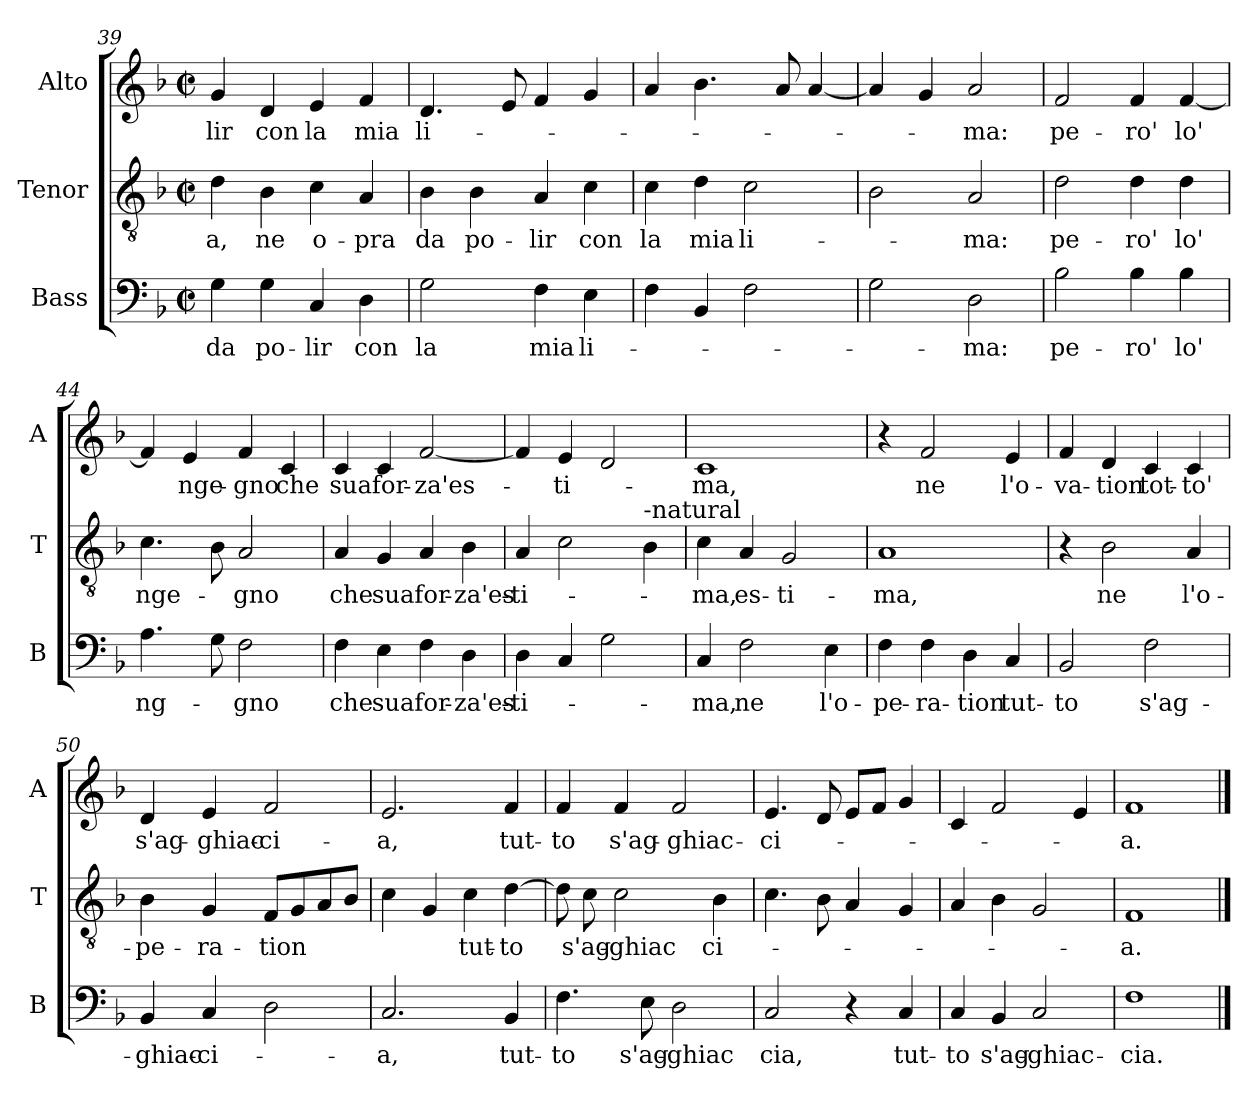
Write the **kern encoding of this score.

**kern	**text	**kern	**text	**kern	**text
*part3	*part3	*part2	*part2	*part1	*part1
*staff3	*staff3	*staff2	*staff2	*staff1	*staff1
*I"Bass	*	*I"Tenor	*	*I"Alto	*
*I'B	*	*I'T	*	*I'A	*
*clefF4	*	*clefGv2	*	*clefG2	*
*k[b-]	*	*k[b-]	*	*k[b-]	*
*F:	*	*F:	*	*F:	*
*M2/2	*	*M2/2	*	*M2/2	*
*met(c|)	*	*met(c|)	*	*met(c|)	*
=39	=39	=39	=39	=39	=39
!	!LO:LY:b	!	!LO:LY:b	!	!LO:LY:b
4G\	da	4d\	-a,	4g/	-lir
!	!LO:LY:b	!	!LO:LY:b	!	!LO:LY:b
4G\	po-	4B-\	ne	4d/	con
!	!LO:LY:b	!	!LO:LY:b	!	!LO:LY:b
4C/	-lir	4c\	o-	4e/	la
!	!LO:LY:b	!	!LO:LY:b	!	!LO:LY:b
4D\	con	4A/	-pra	4f/	mia
=40	=40	=40	=40	=40	=40
!	!LO:LY:b	!	!LO:LY:b	!	!LO:LY:b
2G\	la	4B-\	da	4.d/	li-
!	!	!	!LO:LY:b	!	!
.	.	4B-\	po-	.	.
.	.	.	.	8e/	.
!	!LO:LY:b	!	!LO:LY:b	!	!
4F\	mia	4A/	-lir	4f/	.
!	!LO:LY:b	!	!LO:LY:b	!	!
4E\	li-	4c\	con	4g/	.
!!LO:LB:g=z
=41	=41	=41	=41	=41	=41
!	!	!	!LO:LY:b	!	!
4F\	.	4c\	la	4a/	.
!	!	!	!LO:LY:b	!	!
4BB-/	.	4d\	mia	4.b-\	.
!	!	!	!LO:LY:b	!	!
2F\	.	2c\	li-	.	.
.	.	.	.	8a/	.
.	.	.	.	[4a/	.
=42	=42	=42	=42	=42	=42
2G\	.	2B-\	.	4a/]	.
.	.	.	.	4g/	.
!	!LO:LY:b	!	!LO:LY:b	!	!LO:LY:b
2D\	-ma:	2A/	-ma:	2a/	-ma:
=43	=43	=43	=43	=43	=43
!	!LO:LY:b	!	!LO:LY:b	!	!LO:LY:b
2B-\	pe-	2d\	pe-	2f/	pe-
!	!LO:LY:b	!	!LO:LY:b	!	!LO:LY:b
4B-\	-ro'	4d\	-ro'	4f/	-ro'
!	!LO:LY:b	!	!LO:LY:b	!	!LO:LY:b
4B-\	lo'	4d\	lo'	[4f/	lo'
=44	=44	=44	=44	=44	=44
!	!LO:LY:b	!	!LO:LY:b	!	!
4.A\	ng-	4.c\	nge-	4f/]	.
!	!	!	!	!	!LO:LY:b
.	.	.	.	4e/	nge-
8G\	.	8B-\	.	.	.
!	!LO:LY:b	!	!LO:LY:b	!	!LO:LY:b
2F\	-gno	2A/	-gno	4f/	-gno
!	!	!	!	!	!LO:LY:b
.	.	.	.	4c/	che
=45	=45	=45	=45	=45	=45
!	!LO:LY:b	!	!LO:LY:b	!	!LO:LY:b
4F\	che	4A/	che	4c/	sua
!	!LO:LY:b	!	!LO:LY:b	!	!LO:LY:b
4E\	sua	4G/	sua	4c/	for-
!	!LO:LY:b	!	!LO:LY:b	!	!LO:LY:b
4F\	for-	4A/	for-	[2f/	-za'es-
!	!LO:LY:b	!	!LO:LY:b	!	!
4D\	-za'es-	4B-\	-za'es-	.	.
!!LO:LB:g=z
=46	=46	=46	=46	=46	=46
!	!LO:LY:b	!	!LO:LY:b	!	!
4D\	-ti-	4A/	-ti-	4f/]	.
!	!	!	!	!	!LO:LY:b
4C/	.	2c\	.	4e/	-ti-
2G\	.	.	.	2d/	.
!	!	!LO:TX:a:t=-natural	!	!	!
.	.	4B-\	.	.	.
=47	=47	=47	=47	=47	=47
!	!LO:LY:b	!	!LO:LY:b	!	!LO:LY:b
4C/	-ma,	4c\	-ma,	1c	-ma,
!	!LO:LY:b	!	!LO:LY:b	!	!
2F\	ne	4A/	es-	.	.
!	!	!	!LO:LY:b	!	!
.	.	2G/	-ti-	.	.
!	!LO:LY:b	!	!	!	!
4E\	l'o-	.	.	.	.
=48	=48	=48	=48	=48	=48
!	!LO:LY:b	!	!LO:LY:b	!	!
4F\	-pe-	1A	-ma,	4r	.
!	!LO:LY:b	!	!	!	!LO:LY:b
4F\	-ra-	.	.	2f/	ne
!	!LO:LY:b	!	!	!	!
4D\	-tion	.	.	.	.
!	!LO:LY:b	!	!	!	!LO:LY:b
4C/	tut-	.	.	4e/	l'o-
=49	=49	=49	=49	=49	=49
!	!LO:LY:b	!	!	!	!LO:LY:b
2BB-/	-to	4r	.	4f/	-va-
!	!	!	!LO:LY:b	!	!LO:LY:b
.	.	2B-\	ne	4d/	-tion
!	!LO:LY:b	!	!	!	!LO:LY:b
2F\	s'ag-	.	.	4c/	tot-
!	!	!	!LO:LY:b	!	!LO:LY:b
.	.	4A/	l'o-	4c/	-to'
=50	=50	=50	=50	=50	=50
!	!LO:LY:b	!	!LO:LY:b	!	!LO:LY:b
4BB-/	-ghiac-	4B-\	-pe-	4d/	s'ag-
!	!LO:LY:b	!	!LO:LY:b	!	!LO:LY:b
4C/	-ci-	4G/	-ra-	4e/	-ghiac-
!	!	!	!LO:LY:b	!	!LO:LY:b
2D\	.	8F/L	-tion	2f/	-ci-
.	.	8G/	.	.	.
.	.	8A/	.	.	.
.	.	8B-/J	.	.	.
!!LO:LB:g=z
=51	=51	=51	=51	=51	=51
!	!LO:LY:b	!	!	!	!LO:LY:b
2.C/	-a,	4c\	.	2.e/	-a,
.	.	4G/	.	.	.
!	!	!	!LO:LY:b	!	!
.	.	4c\	tut-	.	.
!	!LO:LY:b	!	!LO:LY:b	!	!LO:LY:b
4BB-/	tut-	[4d\	-to	4f/	tut-
=52	=52	=52	=52	=52	=52
!	!LO:LY:b	!	!	!	!LO:LY:b
4.F\	-to	8d\]	.	4f/	-to
!	!	!	!LO:LY:b	!	!
.	.	8c\	s'ag-	.	.
!	!	!	!LO:LY:b	!	!LO:LY:b
.	.	2c\	-ghiac	4f/	s'ag-
!	!LO:LY:b	!	!	!	!
8E\	s'ag-	.	.	.	.
!	!LO:LY:b	!	!	!	!LO:LY:b
2D\	-ghiac	.	.	2f/	-ghiac-
!	!	!	!LO:LY:b	!	!
.	.	4B-\	ci-	.	.
=53	=53	=53	=53	=53	=53
!	!LO:LY:b	!	!	!	!LO:LY:b
2C/	cia,	4.c\	.	4.e/	-ci-
.	.	8B-\	.	8d/	.
4r	.	4A/	.	8e/L	.
.	.	.	.	8f/J	.
!	!LO:LY:b	!	!	!	!
4C/	tut-	4G/	.	4g/	.
=54	=54	=54	=54	=54	=54
!	!LO:LY:b	!	!	!	!
4C/	-to	4A/	.	4c/	.
!	!LO:LY:b	!	!	!	!
4BB-/	s'ag-	4B-\	.	2f/	.
!	!LO:LY:b	!	!	!	!
2C/	-ghiac-	2G/	.	.	.
.	.	.	.	4e/	.
=55	=55	=55	=55	=55	=55
!	!LO:LY:b	!	!LO:LY:b	!	!LO:LY:b
1F	-cia.	1F	-a.	1f	-a.
==	==	==	==	==	==
*-	*-	*-	*-	*-	*-
